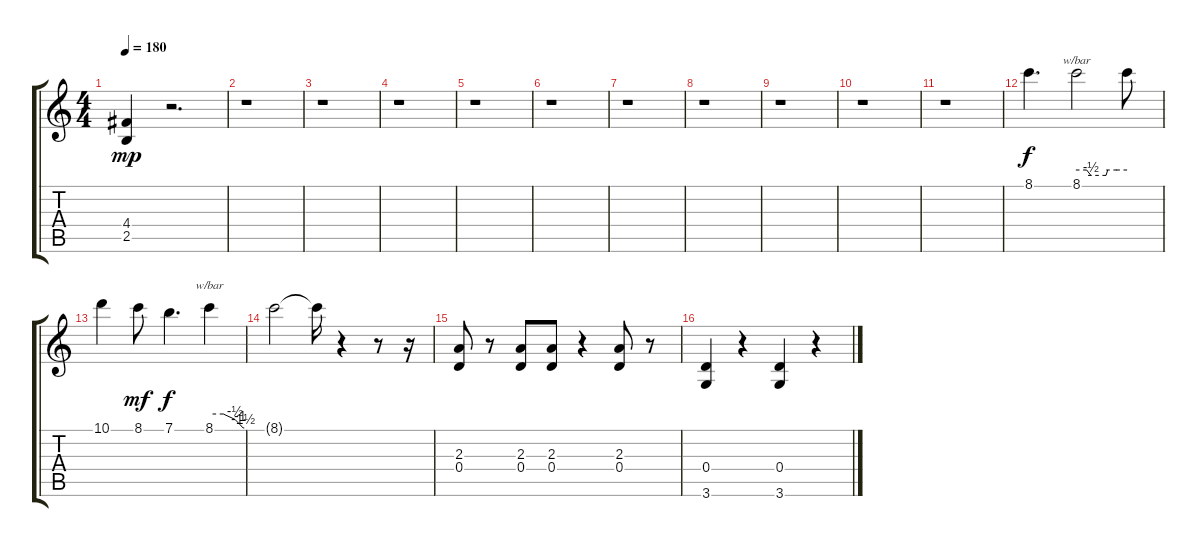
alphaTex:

\track "" {instrument distortionguitar}
\staff {score tabs}
\tuning (E4 B3 G3 D3 A2 E2) {hide}
\ts (4 4)
\tempo 180
\clef g2
\ks c
(4.4 2.5).4{dy mp} r.2{d} |
r.1 |
r.1 |
r.1 |
r.1 |
r.1 |
r.1 |
r.1 |
r.1 |
r.1 |
r.1 |
8.1.4{d dy f} 8.1.2{tbe (custom default 0 0 12 0 17 -2 35 -2 37 0 48 0 60 0)} 8.1{t}.8 |
10.1.4 8.1.8{dy mf} 7.1.4{d dy f} 8.1.4{tbe (custom default 0 0 24 0 44 -2 53 -4 58 -6 60 -6)} |
8.1{t}.2 8.1{t}.16 r.4 r.8 r.16 |
(2.3 0.4).8 r.8 (2.3 0.4).8 (2.3 0.4).8 r.4 (2.3 0.4).8 r.8 |
(0.4 3.6).4 r.4 (0.4 3.6).4 r.4
